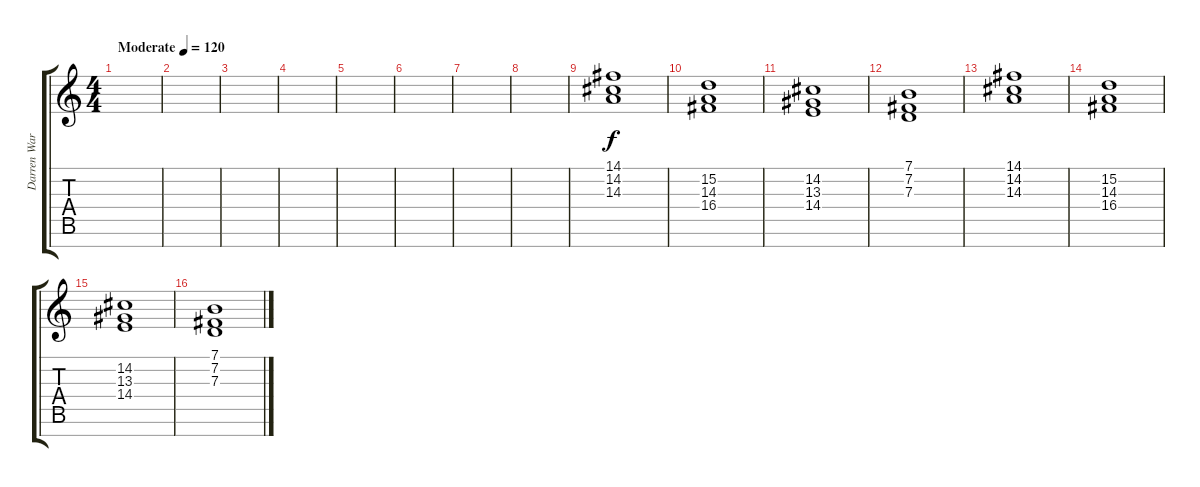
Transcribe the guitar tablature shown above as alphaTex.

\track ("Darren Warton" "Darren War") {instrument churchorgan}
\staff {score tabs}
\tuning (E4 B3 G3 D3 A2 E2 B1) {hide}
\ts (4 4)
\tempo (120 "Moderate")
\clef g2
\ks c
|
|
|
|
|
|
|
|
(14.1 14.2 14.3).1 |
(15.2 14.3 16.4).1 |
(14.2 13.3 14.4).1 |
(7.1 7.2 7.3).1 |
(14.1 14.2 14.3).1 |
(15.2 14.3 16.4).1 |
(14.2 13.3 14.4).1 |
(7.1 7.2 7.3).1
